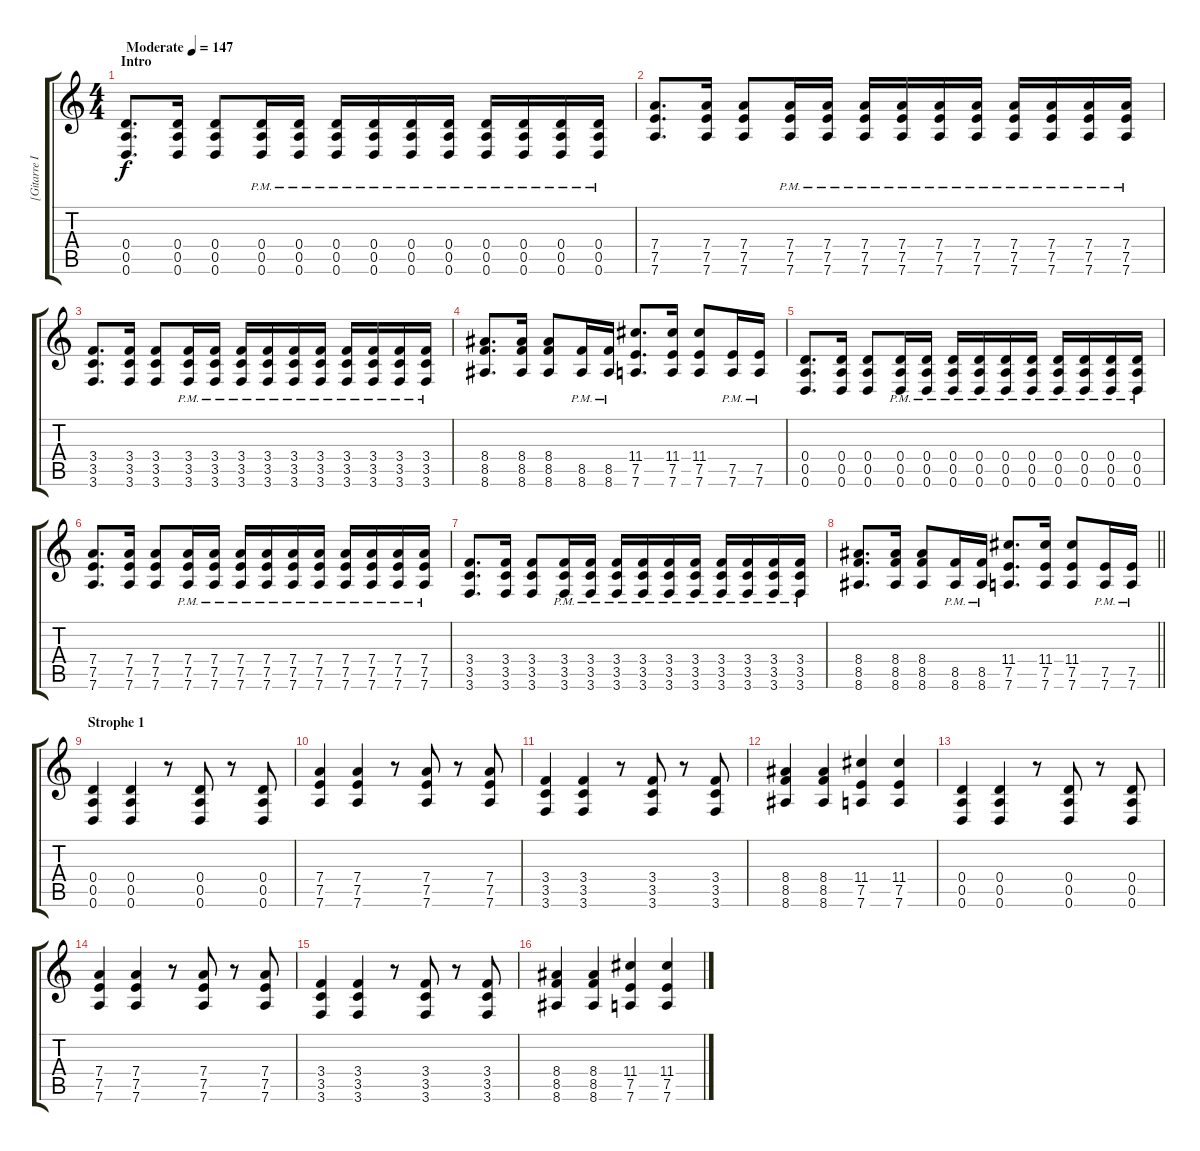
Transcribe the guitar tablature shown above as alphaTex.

\track ("[Gitarre I]" "[Gitarre I") {instrument distortionguitar}
\staff {score tabs}
\tuning (E4 B3 G3 D3 A2 D2) {hide}
\ts (4 4)
\section ("" "Intro")
\tempo (147 "Moderate")
\clef g2
\ks c
(0.4 0.5 0.6).8{d dy f instrument distortionguitar} (0.4 0.5 0.6).16 (0.4 0.5 0.6).8 (0.4{pm} 0.5{pm} 0.6{pm}).16 (0.4{pm} 0.5{pm} 0.6{pm}).16 (0.4{pm} 0.5{pm} 0.6{pm}).16 (0.4{pm} 0.5{pm} 0.6{pm}).16 (0.4{pm} 0.5{pm} 0.6{pm}).16 (0.4{pm} 0.5{pm} 0.6{pm}).16 (0.4{pm} 0.5{pm} 0.6{pm}).16 (0.4{pm} 0.5{pm} 0.6{pm}).16 (0.4{pm} 0.5{pm} 0.6{pm}).16 (0.4{pm} 0.5{pm} 0.6{pm}).16 |
(7.4 7.5 7.6).8{d} (7.4 7.5 7.6).16 (7.4 7.5 7.6).8 (7.4{pm} 7.5{pm} 7.6{pm}).16 (7.4{pm} 7.5{pm} 7.6{pm}).16 (7.4{pm} 7.5{pm} 7.6{pm}).16 (7.4{pm} 7.5{pm} 7.6{pm}).16 (7.4{pm} 7.5{pm} 7.6{pm}).16 (7.4{pm} 7.5{pm} 7.6{pm}).16 (7.4{pm} 7.5{pm} 7.6{pm}).16 (7.4{pm} 7.5{pm} 7.6{pm}).16 (7.4{pm} 7.5{pm} 7.6{pm}).16 (7.4{pm} 7.5{pm} 7.6{pm}).16 |
(3.4 3.5 3.6).8{d} (3.4 3.5 3.6).16 (3.4 3.5 3.6).8 (3.4{pm} 3.5{pm} 3.6{pm}).16 (3.4{pm} 3.5{pm} 3.6{pm}).16 (3.4{pm} 3.5{pm} 3.6{pm}).16 (3.4{pm} 3.5{pm} 3.6{pm}).16 (3.4{pm} 3.5{pm} 3.6{pm}).16 (3.4{pm} 3.5{pm} 3.6{pm}).16 (3.4{pm} 3.5{pm} 3.6{pm}).16 (3.4{pm} 3.5{pm} 3.6{pm}).16 (3.4{pm} 3.5{pm} 3.6{pm}).16 (3.4{pm} 3.5{pm} 3.6{pm}).16 |
(8.4 8.5 8.6).8{d} (8.4 8.5 8.6).16 (8.4 8.5 8.6).8 (8.5{pm} 8.6{pm}).16 (8.5{pm} 8.6{pm}).16 (11.4 7.5 7.6).8{d} (11.4 7.5 7.6).16 (11.4 7.5 7.6).8 (7.5{pm} 7.6{pm}).16 (7.5{pm} 7.6{pm}).16 |
(0.4 0.5 0.6).8{d} (0.4 0.5 0.6).16 (0.4 0.5 0.6).8 (0.4{pm} 0.5{pm} 0.6{pm}).16 (0.4{pm} 0.5{pm} 0.6{pm}).16 (0.4{pm} 0.5{pm} 0.6{pm}).16 (0.4{pm} 0.5{pm} 0.6{pm}).16 (0.4{pm} 0.5{pm} 0.6{pm}).16 (0.4{pm} 0.5{pm} 0.6{pm}).16 (0.4{pm} 0.5{pm} 0.6{pm}).16 (0.4{pm} 0.5{pm} 0.6{pm}).16 (0.4{pm} 0.5{pm} 0.6{pm}).16 (0.4{pm} 0.5{pm} 0.6{pm}).16 |
(7.4 7.5 7.6).8{d} (7.4 7.5 7.6).16 (7.4 7.5 7.6).8 (7.4{pm} 7.5{pm} 7.6{pm}).16 (7.4{pm} 7.5{pm} 7.6{pm}).16 (7.4{pm} 7.5{pm} 7.6{pm}).16 (7.4{pm} 7.5{pm} 7.6{pm}).16 (7.4{pm} 7.5{pm} 7.6{pm}).16 (7.4{pm} 7.5{pm} 7.6{pm}).16 (7.4{pm} 7.5{pm} 7.6{pm}).16 (7.4{pm} 7.5{pm} 7.6{pm}).16 (7.4{pm} 7.5{pm} 7.6{pm}).16 (7.4{pm} 7.5{pm} 7.6{pm}).16 |
(3.4 3.5 3.6).8{d} (3.4 3.5 3.6).16 (3.4 3.5 3.6).8 (3.4{pm} 3.5{pm} 3.6{pm}).16 (3.4{pm} 3.5{pm} 3.6{pm}).16 (3.4{pm} 3.5{pm} 3.6{pm}).16 (3.4{pm} 3.5{pm} 3.6{pm}).16 (3.4{pm} 3.5{pm} 3.6{pm}).16 (3.4{pm} 3.5{pm} 3.6{pm}).16 (3.4{pm} 3.5{pm} 3.6{pm}).16 (3.4{pm} 3.5{pm} 3.6{pm}).16 (3.4{pm} 3.5{pm} 3.6{pm}).16 (3.4{pm} 3.5{pm} 3.6{pm}).16 |
\barLineRight lightlight
(8.4 8.5 8.6).8{d} (8.4 8.5 8.6).16 (8.4 8.5 8.6).8 (8.5{pm} 8.6{pm}).16 (8.5{pm} 8.6{pm}).16 (11.4 7.5 7.6).8{d} (11.4 7.5 7.6).16 (11.4 7.5 7.6).8 (7.5{pm} 7.6{pm}).16 (7.5{pm} 7.6{pm}).16 |
\section ("" "Strophe 1")
(0.4 0.5 0.6).4 (0.4 0.5 0.6).4 r.8 (0.4 0.5 0.6).8 r.8 (0.4 0.5 0.6).8 |
(7.4 7.5 7.6).4 (7.4 7.5 7.6).4 r.8 (7.4 7.5 7.6).8 r.8 (7.4 7.5 7.6).8 |
(3.4 3.5 3.6).4 (3.4 3.5 3.6).4 r.8 (3.4 3.5 3.6).8 r.8 (3.4 3.5 3.6).8 |
(8.4 8.5 8.6).4 (8.4 8.5 8.6).4 (11.4 7.5 7.6).4 (11.4 7.5 7.6).4 |
(0.4 0.5 0.6).4 (0.4 0.5 0.6).4 r.8 (0.4 0.5 0.6).8 r.8 (0.4 0.5 0.6).8 |
(7.4 7.5 7.6).4 (7.4 7.5 7.6).4 r.8 (7.4 7.5 7.6).8 r.8 (7.4 7.5 7.6).8 |
(3.4 3.5 3.6).4 (3.4 3.5 3.6).4 r.8 (3.4 3.5 3.6).8 r.8 (3.4 3.5 3.6).8 |
(8.4 8.5 8.6).4 (8.4 8.5 8.6).4 (11.4 7.5 7.6).4 (11.4 7.5 7.6).4
